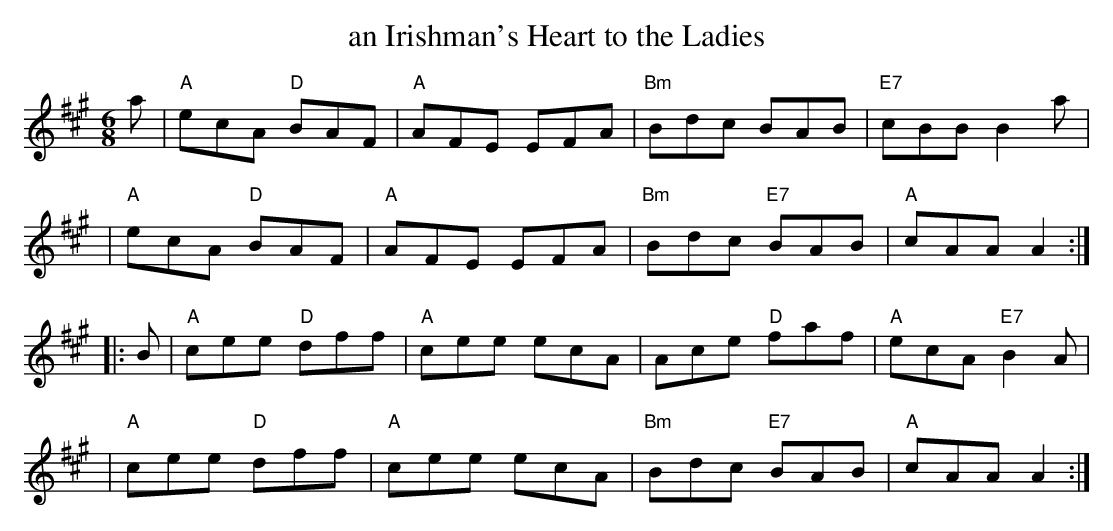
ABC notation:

X:1
T: an Irishman's Heart to the Ladies
M: 6/8
L: 1/8
K: A
a \
| "A"ecA "D"BAF | "A"AFE EFA | "Bm"Bdc BAB | "E7"cBB B2a |
| "A"ecA "D"BAF | "A"AFE EFA | "Bm"Bdc "E7"BAB | "A"cAA A2 :|
|: B \
| "A"cee "D"dff | "A"cee ecA | Ace "D"faf | "A"ecA "E7"B2A |
| "A"cee "D"dff | "A"cee ecA | "Bm"Bdc "E7"BAB | "A"cAA A2 :|
